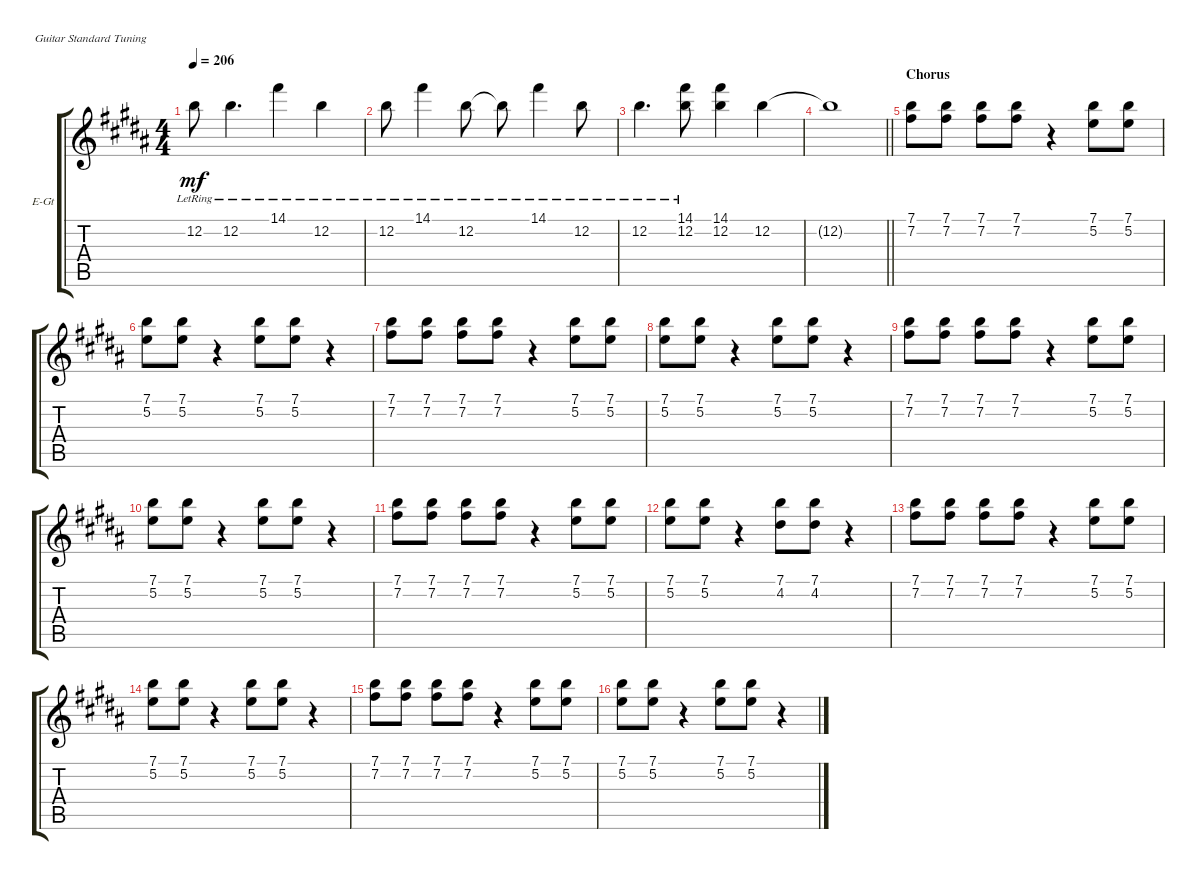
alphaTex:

\defaultSystemsLayout 4
\bracketExtendMode groupsimilarinstruments
\firstSystemTrackNameOrientation horizontal
\otherSystemsTrackNameOrientation horizontal
\track ("Guitar 2" "E-Gt") {instrument distortionguitar}
\staff {score tabs}
\tuning (E4 B3 G3 D3 A2 E2)
\ts (4 4)
\tempo 206
\clef g2
\ks b
12.2{lr t}.8{dy mf} 12.2{lr}.4{d} 14.1{lr}.4 12.2{lr}.4 |
12.2{lr}.8 14.1{lr}.4 12.2{lr}.8 12.2{lr t}.8 14.1{lr}.4 12.2{lr}.8 |
12.2{lr}.4{d} (14.1{lr} 12.2{lr}).8 (14.1 12.2).4 12.2.4 |
\barLineRight lightlight
12.2{t}.1 |
\section ("" "Chorus")
(7.2 7.1).8 (7.2 7.1).8 (7.2 7.1).8 (7.2 7.1).8 r.4 (5.2 7.1).8 (5.2 7.1).8 |
(7.1 5.2).8 (7.1 5.2).8 r.4 (7.1 5.2).8 (7.1 5.2).8 r.4 |
(7.2 7.1).8 (7.2 7.1).8 (7.2 7.1).8 (7.2 7.1).8 r.4 (5.2 7.1).8 (5.2 7.1).8 |
(7.1 5.2).8 (7.1 5.2).8 r.4 (7.1 5.2).8 (7.1 5.2).8 r.4 |
(7.2 7.1).8 (7.2 7.1).8 (7.2 7.1).8 (7.2 7.1).8 r.4 (5.2 7.1).8 (5.2 7.1).8 |
(7.1 5.2).8 (7.1 5.2).8 r.4 (7.1 5.2).8 (7.1 5.2).8 r.4 |
(7.2 7.1).8 (7.2 7.1).8 (7.2 7.1).8 (7.2 7.1).8 r.4 (5.2 7.1).8 (5.2 7.1).8 |
(7.1 5.2).8 (7.1 5.2).8 r.4 (7.1 4.2).8 (7.1 4.2).8 r.4 |
(7.2 7.1).8 (7.2 7.1).8 (7.2 7.1).8 (7.2 7.1).8 r.4 (5.2 7.1).8 (5.2 7.1).8 |
(7.1 5.2).8 (7.1 5.2).8 r.4 (7.1 5.2).8 (7.1 5.2).8 r.4 |
(7.2 7.1).8 (7.2 7.1).8 (7.2 7.1).8 (7.2 7.1).8 r.4 (5.2 7.1).8 (5.2 7.1).8 |
(7.1 5.2).8 (7.1 5.2).8 r.4 (7.1 5.2).8 (7.1 5.2).8 r.4
